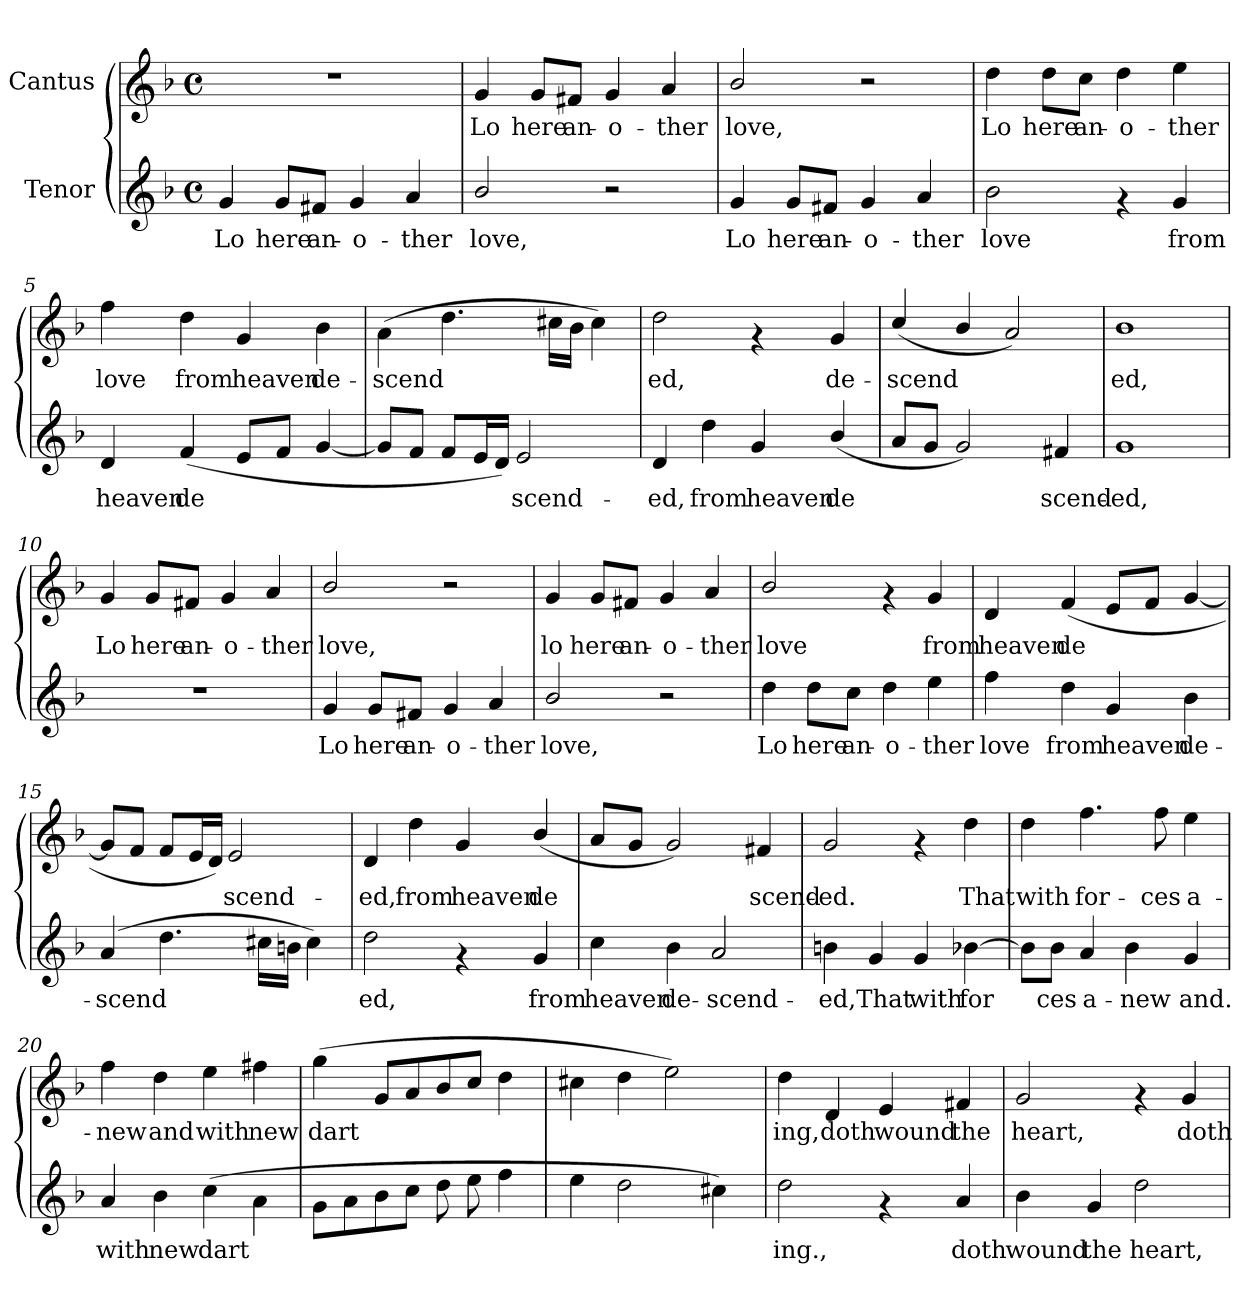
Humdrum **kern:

**kern	**text	**kern	**text
*part2	*part2	*part1	*part1
*staff2	*staff2	*staff1	*staff1
*I"Tenor	*	*I"Cantus	*
!!LO:PB:g=z
*stria5	*	*stria5	*
*clefG2	*	*clefG2	*
*k[b-]	*	*k[b-]	*
*F:	*	*F:	*
*M4/4	*	*M4/4	*
*met(c)	*	*met(c)	*
*MM144	*	*MM144	*
=1	=1	=1	=1
!	!LO:LY:b:cj	!	!
4g/	Lo	1r	.
!	!LO:LY:b:cj	!	!
8g/L	here	.	.
!	!LO:LY:b:cj	!	!
8f#X/J	an-	.	.
!	!LO:LY:b:cj	!	!
4g/	-o-	.	.
!	!LO:LY:b:cj	!	!
4a/	-ther	.	.
=2	=2	=2	=2
!	!LO:LY:b:cj	!	!LO:LY:b:cj
2b-/	love,	4g/	Lo
!	!	!	!LO:LY:b:cj
.	.	8g/L	here
!	!	!	!LO:LY:b:cj
.	.	8f#X/J	an-
!	!	!	!LO:LY:b:cj
2r	.	4g/	-o-
!	!	!	!LO:LY:b:cj
.	.	4a/	-ther
=3	=3	=3	=3
!	!LO:LY:b:cj	!	!LO:LY:b:cj
4g/	Lo	2b-/	love,
!	!LO:LY:b:cj	!	!
8g/L	here	.	.
!	!LO:LY:b:cj	!	!
8f#X/J	an-	.	.
!	!LO:LY:b:cj	!	!
4g/	-o-	2r	.
!	!LO:LY:b:cj	!	!
4a/	-ther	.	.
=4	=4	=4	=4
!	!LO:LY:b:cj	!	!LO:LY:b:cj
2b-\	love	4dd\	Lo
!	!	!	!LO:LY:b:cj
.	.	8dd\L	here
!	!	!	!LO:LY:b:cj
.	.	8cc\J	an-
!	!	!	!LO:LY:b:cj
4rf	.	4dd\	-o-
!	!LO:LY:b:cj	!	!LO:LY:b:cj
4g/	from	4ee\	-ther
!!LO:LB:g=z
=5	=5	=5	=5
!	!LO:LY:b:cj	!	!LO:LY:b:cj
4d/	heaven	4ff\	love
!	!LO:LY:b:cj	!	!LO:LY:b:cj
(<4f/	de-	4dd\	from
!	!LO:LY:b:cj	!	!LO:LY:b:cj
8e/L	--	4g/	heaven
!	!LO:LY:b:cj	!	!
8f/J	--	.	.
!	!LO:LY:b:cj	!	!LO:LY:b:cj
[<4g/	--	4b-\	de-
=6	=6	=6	=6
!	!LO:LY:b:cj	!	!LO:LY:b:cj
8g/L]	-	(>4a\	-scend-
!	!LO:LY:b:cj	!	!
8f/J	.	.	.
!	!LO:LY:b:cj	!	!LO:LY:b:cj
8f/L	.	4.dd\	--
!	!LO:LY:b:cj	!	!
16e/	.	.	.
!	!LO:LY:b:cj	!	!
16d/J)	.	.	.
!	!LO:LY:b:cj	!	!
2e/	scend-	.	.
!	!	!	!LO:LY:b:cj
.	.	16cc#X\L	--
!	!	!	!LO:LY:b:cj
.	.	16b-\J	--
!	!	!	!LO:LY:b:cj
.	.	4cc#\)	--
=7	=7	=7	=7
!	!LO:LY:b:cj	!	!LO:LY:b:cj
4d/	-ed,	2dd\	-ed,
!	!LO:LY:b:cj	!	!
4dd\	from	.	.
!	!LO:LY:b:cj	!	!
4g/	heaven	4rf	.
!	!LO:LY:b:cj	!	!LO:LY:b:cj
(<4b-/	de-	4g/	de-
=8	=8	=8	=8
!	!LO:LY:b:cj	!	!LO:LY:b:cj
8a/L	-	(<4cc/	-scend-
!	!LO:LY:b:cj	!	!
8g/J	.	.	.
!	!LO:LY:b:cj	!	!LO:LY:b:cj
2g/)	.	4b-/	--
!	!	!	!LO:LY:b:cj
.	.	2a/)	--
!	!LO:LY:b:cj	!	!
4f#X/	scend-	.	.
=9	=9	=9	=9
!	!LO:LY:b:cj	!	!LO:LY:b:cj
1g	-ed,	1b-	-ed,
!!LO:LB:g=z
=10	=10	=10	=10
!	!	!	!LO:LY:b:cj
1r	.	4g/	Lo
!	!	!	!LO:LY:b:cj
.	.	8g/L	here
!	!	!	!LO:LY:b:cj
.	.	8f#X/J	an-
!	!	!	!LO:LY:b:cj
.	.	4g/	-o-
!	!	!	!LO:LY:b:cj
.	.	4a/	-ther
=11	=11	=11	=11
!	!LO:LY:b:cj	!	!LO:LY:b:cj
4g/	Lo	2b-/	love,
!	!LO:LY:b:cj	!	!
8g/L	here	.	.
!	!LO:LY:b:cj	!	!
8f#X/J	an-	.	.
!	!LO:LY:b:cj	!	!
4g/	-o-	2r	.
!	!LO:LY:b:cj	!	!
4a/	-ther	.	.
=12	=12	=12	=12
!	!LO:LY:b:cj	!	!LO:LY:b:cj
2b-/	love,	4g/	lo
!	!	!	!LO:LY:b:cj
.	.	8g/L	here
!	!	!	!LO:LY:b:cj
.	.	8f#X/J	an-
!	!	!	!LO:LY:b:cj
2r	.	4g/	-o-
!	!	!	!LO:LY:b:cj
.	.	4a/	-ther
=13	=13	=13	=13
!	!LO:LY:b:cj	!	!LO:LY:b:cj
4dd\	Lo	2b-/	love
!	!LO:LY:b:cj	!	!
8dd\L	here	.	.
!	!LO:LY:b:cj	!	!
8cc\J	an-	.	.
!	!LO:LY:b:cj	!	!
4dd\	-o-	4rf	.
!	!LO:LY:b:cj	!	!LO:LY:b:cj
4ee\	-ther	4g/	from
!!LO:LB:g=z
=14	=14	=14	=14
!	!LO:LY:b:cj	!	!LO:LY:b:cj
4ff\	love	4d/	heaven
!	!LO:LY:b:cj	!	!LO:LY:b:cj
4dd\	from	(<4f/	de-
!	!LO:LY:b:cj	!	!LO:LY:b:cj
4g/	heaven	8e/L	--
!	!	!	!LO:LY:b:cj
.	.	8f/J	--
!	!LO:LY:b:cj	!	!LO:LY:b:cj
4b-\	de-	[<4g/	--
=15	=15	=15	=15
!	!LO:LY:b:cj	!	!LO:LY:b:cj
(<4a/	-scend-	8g/L]	-
!	!	!	!LO:LY:b:cj
.	.	8f/J	.
!	!LO:LY:b:cj	!	!LO:LY:b:cj
4.dd\	--	8f/L	.
!	!	!	!LO:LY:b:cj
.	.	16e/	.
!	!	!	!LO:LY:b:cj
.	.	16d/J)	.
!	!	!	!LO:LY:b:cj
.	.	2e/	scend-
!	!LO:LY:b:cj	!	!
16cc#X\L	--	.	.
!	!LO:LY:b:cj	!	!
16bn\J	--	.	.
!	!LO:LY:b:cj	!	!
4cc#\)	--	.	.
=16	=16	=16	=16
!	!LO:LY:b:cj	!	!LO:LY:b:cj
2dd\	-ed,	4d/	-ed,
!	!	!	!LO:LY:b:cj
.	.	4dd\	from
!	!	!	!LO:LY:b:cj
4rf	.	4g/	heaven
!	!LO:LY:b:cj	!	!LO:LY:b:cj
4g/	from	(<4b-/	de-
=17	=17	=17	=17
!	!LO:LY:b:cj	!	!LO:LY:b:cj
4cc\	heaven	8a/L	-
!	!	!	!LO:LY:b:cj
.	.	8g/J	.
!	!LO:LY:b:cj	!	!LO:LY:b:cj
4b-\	de-	2g/)	.
!	!LO:LY:b:cj	!	!
2a/	-scend-	.	.
!	!	!	!LO:LY:b:cj
.	.	4f#X/	scend-
!!LO:LB:g=z
=18	=18	=18	=18
!	!LO:LY:b:cj	!	!LO:LY:b:cj
4bn\	-ed,	2g/	-ed.
!	!LO:LY:b:cj	!	!
4g/	That	.	.
!	!LO:LY:b:cj	!	!
4g/	with	4rf	.
!	!LO:LY:b:cj	!	!LO:LY:b:cj
[>4b-X\	for-	4dd\	That
=19	=19	=19	=19
!	!LO:LY:b:cj	!	!LO:LY:b:cj
8b-\L]	-	4dd\	with
!	!LO:LY:b:cj	!	!
8b-\J	ces	.	.
!	!LO:LY:b:cj	!	!LO:LY:b:cj
4a/	a-	4.ff\	for-
!	!LO:LY:b:cj	!	!
4b-\	-new	.	.
!	!	!	!LO:LY:b:cj
.	.	8ff\	-ces
!	!LO:LY:b:cj	!	!LO:LY:b:cj
4g/	and.	4ee\	a-
=20	=20	=20	=20
!	!LO:LY:b:cj	!	!LO:LY:b:cj
4a/	with	4ff\	-new
!	!LO:LY:b:cj	!	!LO:LY:b:cj
4b-\	new	4dd\	and
!	!LO:LY:b:cj	!	!LO:LY:b:cj
(>4cc\	dart-	4ee\	with
!	!LO:LY:b:cj	!	!LO:LY:b:cj
4a\	--	4ff#X\	new
=21	=21	=21	=21
!	!	!	!LO:LY:b:cj
8g\L	.	(>4gg\	dart-
8a\	.	.	.
!	!	!	!LO:LY:b:cj
8b-\	.	8g/L	--
!	!	!	!LO:LY:b:cj
8cc\J	.	8a/	--
!	!	!	!LO:LY:b:cj
8dd\	.	8b-/	--
!	!	!	!LO:LY:b:cj
8ee\	.	8cc/J	--
!	!	!	!LO:LY:b:cj
4ff\	.	4dd\	--
=22	=22	=22	=22
4ee\	.	4cc#X\	.
2dd\	.	4dd\	.
.	.	2ee\)	.
4cc#X\)	.	.	.
!!LO:LB:g=z
=23	=23	=23	=23
!	!LO:LY:b:cj	!	!LO:LY:b:cj
2dd\	-ing.,	4dd\	-ing,
!	!	!	!LO:LY:b:cj
.	.	4d/	doth
!	!	!	!LO:LY:b:cj
4rf	.	4e/	wound
!	!LO:LY:b:cj	!	!LO:LY:b:cj
4a/	doth	4f#X/	the
=24	=24	=24	=24
!	!LO:LY:b:cj	!	!LO:LY:b:cj
4b-\	wound	2g/	heart,
!	!LO:LY:b:cj	!	!
4g/	the	.	.
!	!LO:LY:b:cj	!	!
2dd\	heart,	4rf	.
!	!	!	!LO:LY:b:cj
.	.	4g/	doth
=	=	=	=
*-	*-	*-	*-
